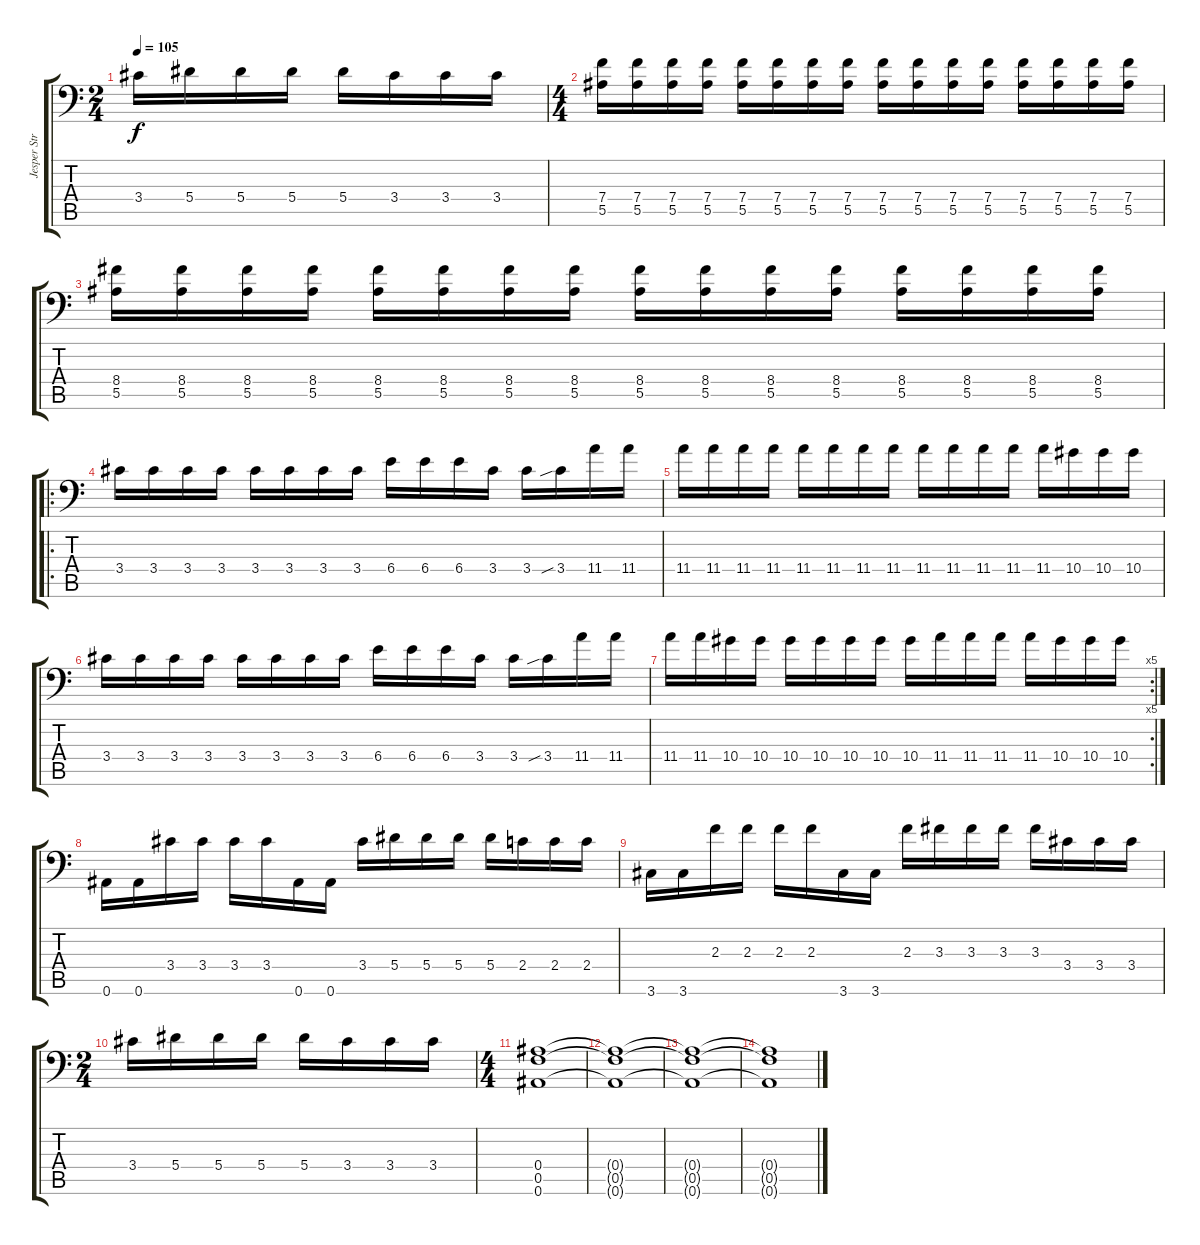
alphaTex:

\track ("Jesper Stromblad" "Jesper Str") {instrument distortionguitar}
\staff {score tabs}
\tuning (C4 G3 Eb3 Bb2 F2 Bb1) {hide}
\ts (2 4)
\tempo 105
\clef f4
\ks c
3.4.16{dy f} 5.4.16 5.4.16 5.4.16 5.4.16 3.4.16 3.4.16 3.4.16 |
\ts (4 4)
(7.4 5.5).16 (7.4 5.5).16 (7.4 5.5).16 (7.4 5.5).16 (7.4 5.5).16 (7.4 5.5).16 (7.4 5.5).16 (7.4 5.5).16 (7.4 5.5).16 (7.4 5.5).16 (7.4 5.5).16 (7.4 5.5).16 (7.4 5.5).16 (7.4 5.5).16 (7.4 5.5).16 (7.4 5.5).16 |
(8.4 5.5).16 (8.4 5.5).16 (8.4 5.5).16 (8.4 5.5).16 (8.4 5.5).16 (8.4 5.5).16 (8.4 5.5).16 (8.4 5.5).16 (8.4 5.5).16 (8.4 5.5).16 (8.4 5.5).16 (8.4 5.5).16 (8.4 5.5).16 (8.4 5.5).16 (8.4 5.5).16 (8.4 5.5).16 |
\ro
3.4.16 3.4.16 3.4.16 3.4.16 3.4.16 3.4.16 3.4.16 3.4.16 6.4.16 6.4.16 6.4.16 3.4.16 3.4.16 3.4{sib}.16 11.4.16 11.4.16 |
11.4.16 11.4.16 11.4.16 11.4.16 11.4.16 11.4.16 11.4.16 11.4.16 11.4.16 11.4.16 11.4.16 11.4.16 11.4.16 10.4.16 10.4.16 10.4.16 |
3.4.16 3.4.16 3.4.16 3.4.16 3.4.16 3.4.16 3.4.16 3.4.16 6.4.16 6.4.16 6.4.16 3.4.16 3.4.16 3.4{sib}.16 11.4.16 11.4.16 |
\rc 5
11.4.16 11.4.16 10.4.16 10.4.16 10.4.16 10.4.16 10.4.16 10.4.16 10.4.16 11.4.16 11.4.16 11.4.16 11.4.16 10.4.16 10.4.16 10.4.16 |
0.6.16 0.6.16 3.4.16 3.4.16 3.4.16 3.4.16 0.6.16 0.6.16 3.4.16 5.4.16 5.4.16 5.4.16 5.4.16 2.4.16 2.4.16 2.4.16 |
3.6.16 3.6.16 2.3.16 2.3.16 2.3.16 2.3.16 3.6.16 3.6.16 2.3.16 3.3.16 3.3.16 3.3.16 3.3.16 3.4.16 3.4.16 3.4.16 |
\ts (2 4)
3.4.16 5.4.16 5.4.16 5.4.16 5.4.16 3.4.16 3.4.16 3.4.16 |
\ts (4 4)
(0.4 0.5 0.6).1 |
(0.4{t} 0.5{t} 0.6{t}).1 |
(0.4{t} 0.5{t} 0.6{t}).1 |
(0.4{t} 0.5{t} 0.6{t}).1
